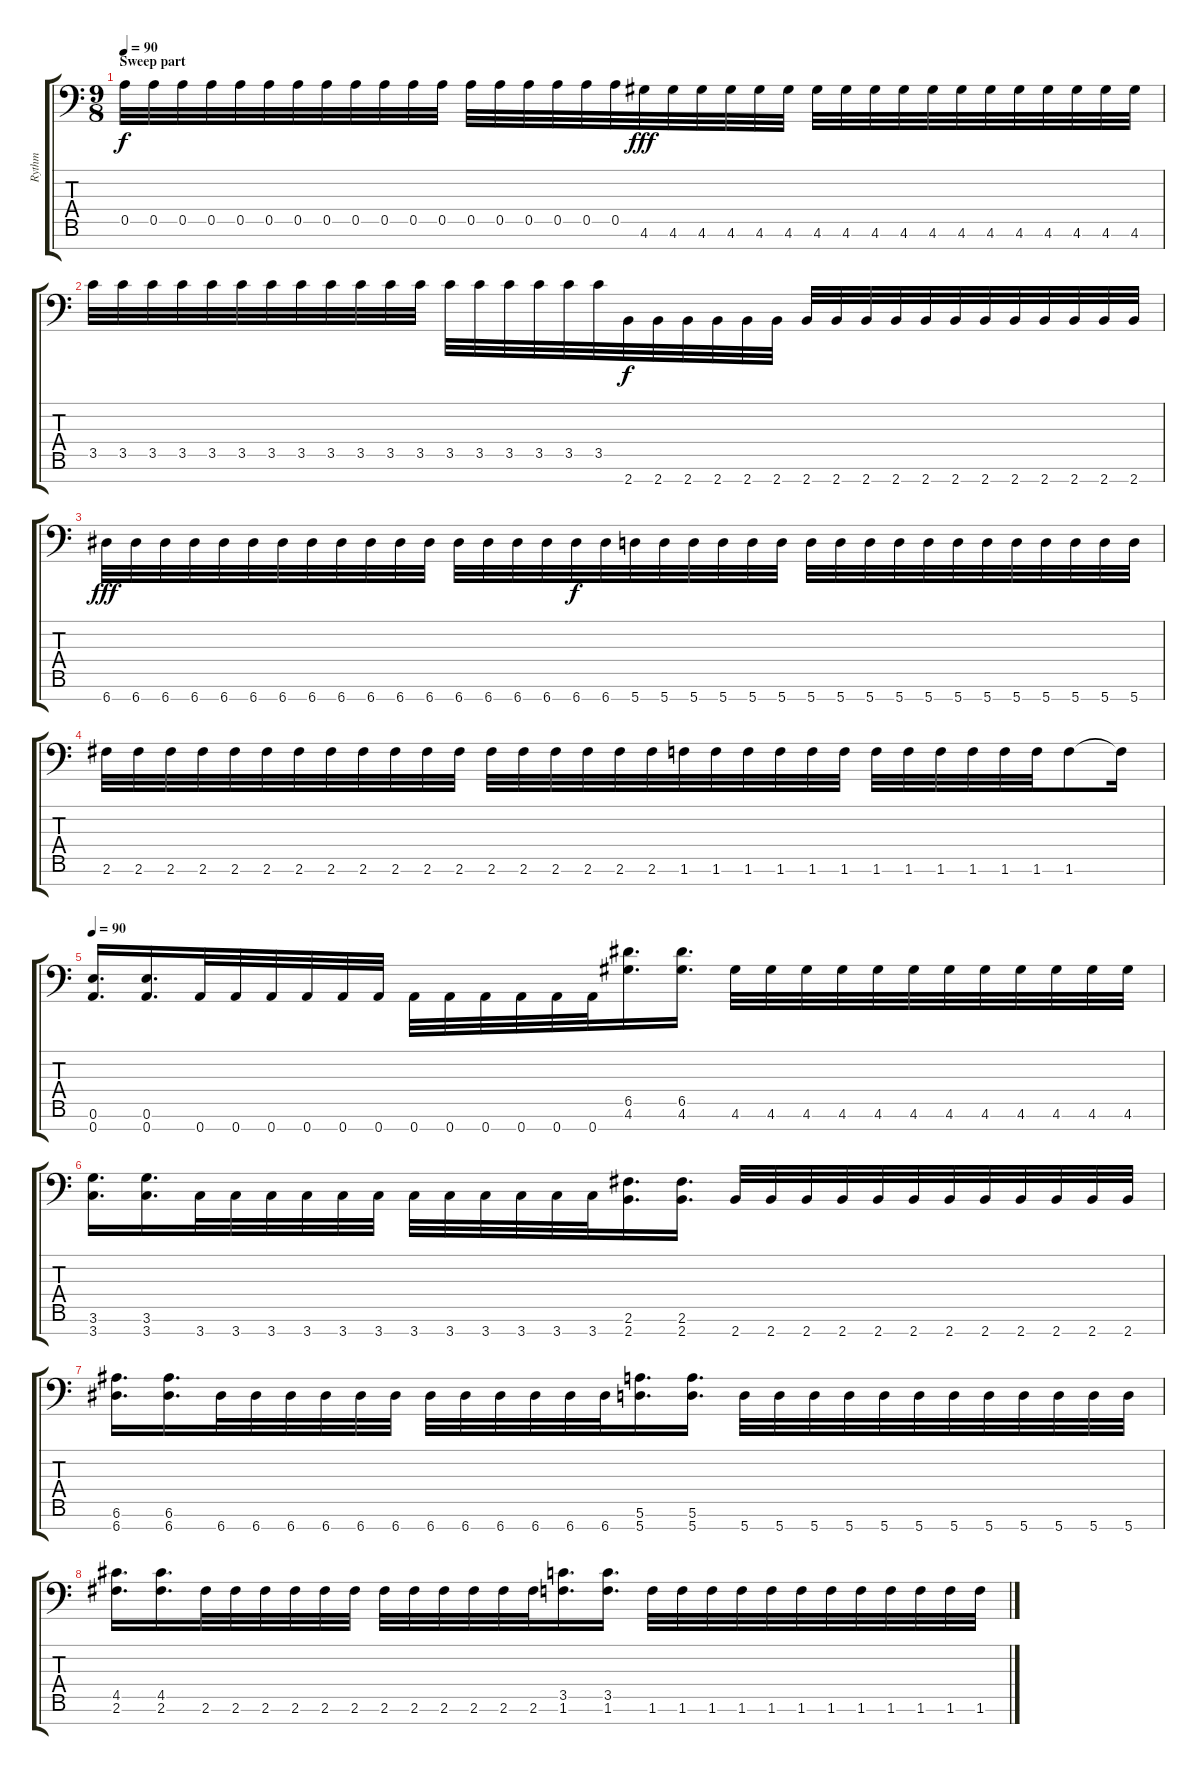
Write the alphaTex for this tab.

\track ("Rythm" "Rythm") {instrument distortionguitar}
\staff {score tabs}
\tuning (E4 B3 G3 D3 A2 E2 A1) {hide}
\ts (9 8)
\section ("" "Sweep part")
\tempo 90
\clef f4
\ks c
0.5.32{dy f balance 16} 0.5.32 0.5.32 0.5.32 0.5.32 0.5.32 0.5.32 0.5.32 0.5.32 0.5.32 0.5.32 0.5.32 0.5.32 0.5.32 0.5.32 0.5.32 0.5.32 0.5.32 4.6.32{dy fff} 4.6.32 4.6.32 4.6.32 4.6.32 4.6.32 4.6.32 4.6.32 4.6.32 4.6.32 4.6.32 4.6.32 4.6.32 4.6.32 4.6.32 4.6.32 4.6.32 4.6.32 |
3.5.32 3.5.32 3.5.32 3.5.32 3.5.32 3.5.32 3.5.32 3.5.32 3.5.32 3.5.32 3.5.32 3.5.32 3.5.32 3.5.32 3.5.32 3.5.32 3.5.32 3.5.32 2.7.32{dy f} 2.7.32 2.7.32 2.7.32 2.7.32 2.7.32 2.7.32 2.7.32 2.7.32 2.7.32 2.7.32 2.7.32 2.7.32 2.7.32 2.7.32 2.7.32 2.7.32 2.7.32 |
6.7.32{dy fff} 6.7.32 6.7.32 6.7.32 6.7.32 6.7.32 6.7.32 6.7.32 6.7.32 6.7.32 6.7.32 6.7.32 6.7.32 6.7.32 6.7.32 6.7.32 6.7.32{dy f} 6.7.32 5.7.32 5.7.32 5.7.32 5.7.32 5.7.32 5.7.32 5.7.32 5.7.32 5.7.32 5.7.32 5.7.32 5.7.32 5.7.32 5.7.32 5.7.32 5.7.32 5.7.32 5.7.32 |
2.6.32 2.6.32 2.6.32 2.6.32 2.6.32 2.6.32 2.6.32 2.6.32 2.6.32 2.6.32 2.6.32 2.6.32 2.6.32 2.6.32 2.6.32 2.6.32 2.6.32 2.6.32 1.6.32 1.6.32 1.6.32 1.6.32 1.6.32 1.6.32 1.6.32 1.6.32 1.6.32 1.6.32 1.6.32 1.6.32 1.6.8 1.6{t}.16 |
\tempo 90
(0.6 0.7).16{d} (0.6 0.7).16{d} 0.7.32 0.7.32 0.7.32 0.7.32 0.7.32 0.7.32 0.7.32 0.7.32 0.7.32 0.7.32 0.7.32 0.7.32 (6.5 4.6).16{d} (6.5 4.6).16{d} 4.6.32 4.6.32 4.6.32 4.6.32 4.6.32 4.6.32 4.6.32 4.6.32 4.6.32 4.6.32 4.6.32 4.6.32 |
(3.6 3.7).16{d} (3.6 3.7).16{d} 3.7.32 3.7.32 3.7.32 3.7.32 3.7.32 3.7.32 3.7.32 3.7.32 3.7.32 3.7.32 3.7.32 3.7.32 (2.6 2.7).16{d} (2.6 2.7).16{d} 2.7.32 2.7.32 2.7.32 2.7.32 2.7.32 2.7.32 2.7.32 2.7.32 2.7.32 2.7.32 2.7.32 2.7.32 |
(6.6 6.7).16{d} (6.6 6.7).16{d} 6.7.32 6.7.32 6.7.32 6.7.32 6.7.32 6.7.32 6.7.32 6.7.32 6.7.32 6.7.32 6.7.32 6.7.32 (5.6 5.7).16{d} (5.6 5.7).16{d} 5.7.32 5.7.32 5.7.32 5.7.32 5.7.32 5.7.32 5.7.32 5.7.32 5.7.32 5.7.32 5.7.32 5.7.32 |
(4.5 2.6).16{d} (4.5 2.6).16{d} 2.6.32 2.6.32 2.6.32 2.6.32 2.6.32 2.6.32 2.6.32 2.6.32 2.6.32 2.6.32 2.6.32 2.6.32 (3.5 1.6).16{d} (3.5 1.6).16{d} 1.6.32 1.6.32 1.6.32 1.6.32 1.6.32 1.6.32 1.6.32 1.6.32 1.6.32 1.6.32 1.6.32 1.6.32
